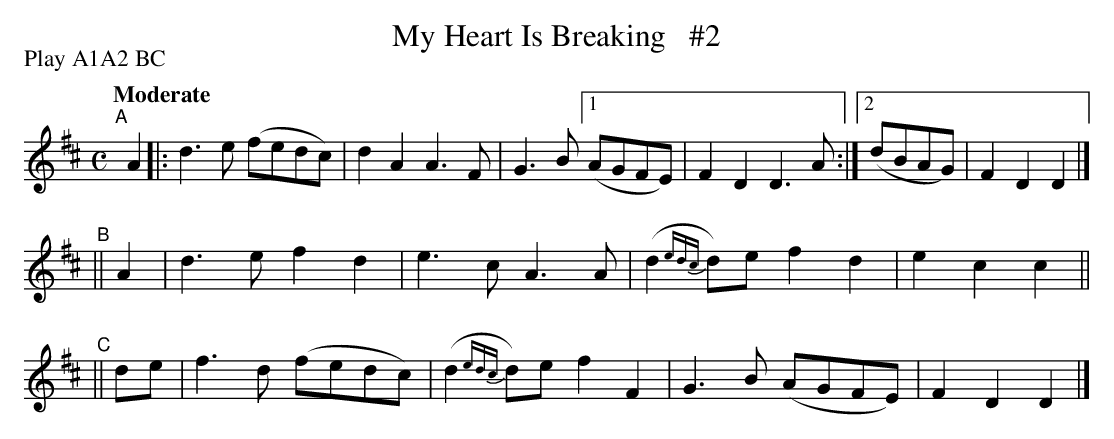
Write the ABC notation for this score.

X:1
T: My Heart Is Breaking   #2
P: Play A1A2 BC
Q: "Moderate"
M: C
L: 1/8
K: D
"^A"[|] A2 |: d3 e (fedc) | d2 A2 A3 F | G3 B [1 (AGFE) | F2 D2 D3 A :|[2 (dBAG) | F2 D2 D2 |]
"^B"||  A2 | d3 e f2 d2 | e3 c A3 A | (d2 {edc}d)e f2 d2 | e2 c2 c2 ||
"^C"||  de | f3 d (fedc) | (d2 {edc}d)e f2 F2 | G3 B (AGFE) | F2 D2 D2 |]
